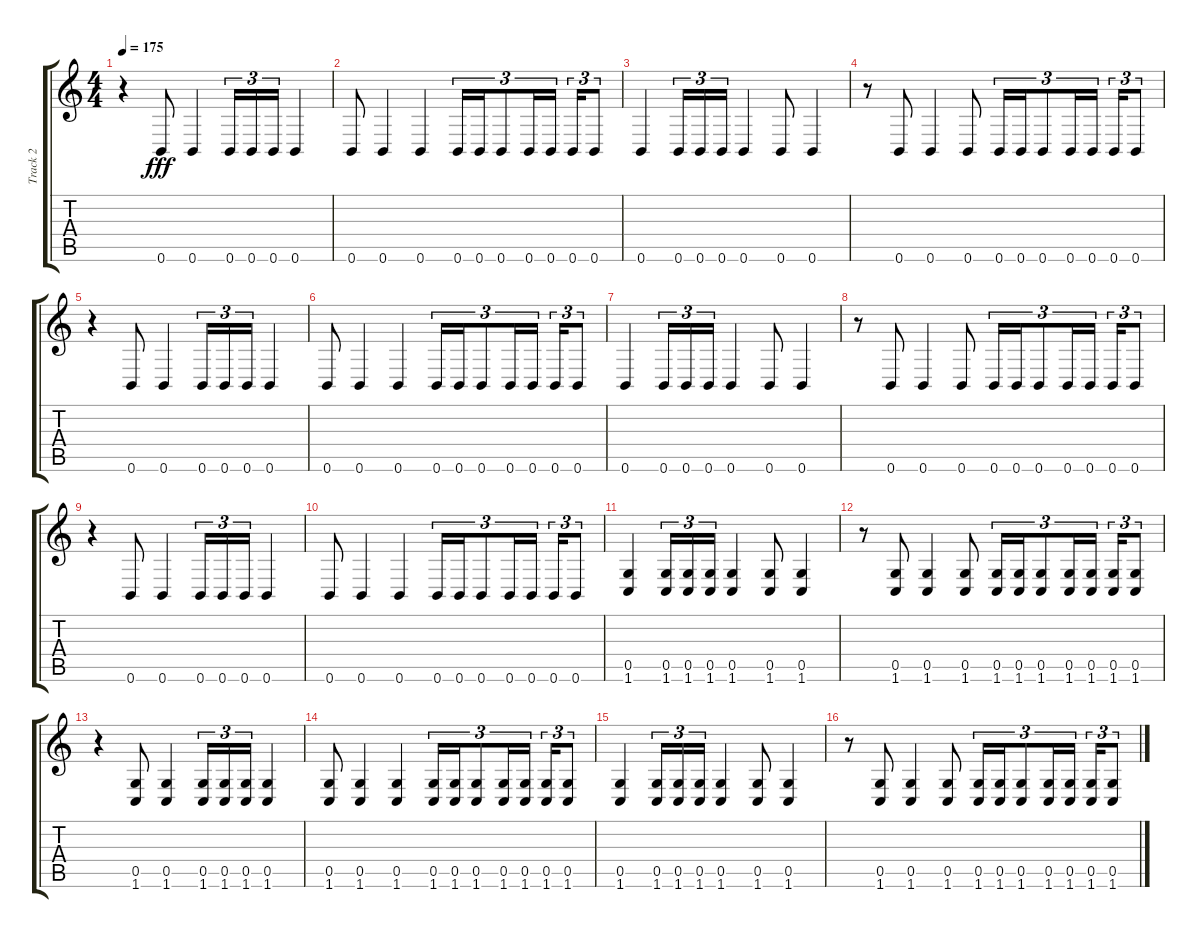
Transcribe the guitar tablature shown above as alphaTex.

\track ("Track 2" "Track 2") {instrument distortionguitar}
\staff {score tabs}
\tuning (D4 A3 F3 C3 G2 B1) {hide}
\ts (4 4)
\tempo 175
\clef g2
\ks c
r.4{dy fff} 0.6.8 0.6.4 0.6.16{tu (3 2)} 0.6.16{tu (3 2)} 0.6.16{tu (3 2)} 0.6.4 |
0.6.8 0.6.4 0.6.4 0.6.16{tu (3 2)} 0.6.16{tu (3 2)} 0.6.8{tu (3 2)} 0.6.16{tu (3 2)} 0.6.16{tu (3 2) beam splitsecondary} 0.6.16{tu (3 2)} 0.6.8{tu (3 2)} |
0.6.4 0.6.16{tu (3 2)} 0.6.16{tu (3 2)} 0.6.16{tu (3 2)} 0.6.4 0.6.8 0.6.4 |
r.8 0.6.8 0.6.4 0.6.8 0.6.16{tu (3 2)} 0.6.16{tu (3 2)} 0.6.8{tu (3 2)} 0.6.16{tu (3 2)} 0.6.16{tu (3 2) beam splitsecondary} 0.6.16{tu (3 2)} 0.6.8{tu (3 2)} |
r.4 0.6.8 0.6.4 0.6.16{tu (3 2)} 0.6.16{tu (3 2)} 0.6.16{tu (3 2)} 0.6.4 |
0.6.8 0.6.4 0.6.4 0.6.16{tu (3 2)} 0.6.16{tu (3 2)} 0.6.8{tu (3 2)} 0.6.16{tu (3 2)} 0.6.16{tu (3 2) beam splitsecondary} 0.6.16{tu (3 2)} 0.6.8{tu (3 2)} |
0.6.4 0.6.16{tu (3 2)} 0.6.16{tu (3 2)} 0.6.16{tu (3 2)} 0.6.4 0.6.8 0.6.4 |
r.8 0.6.8 0.6.4 0.6.8 0.6.16{tu (3 2)} 0.6.16{tu (3 2)} 0.6.8{tu (3 2)} 0.6.16{tu (3 2)} 0.6.16{tu (3 2) beam splitsecondary} 0.6.16{tu (3 2)} 0.6.8{tu (3 2)} |
r.4 0.6.8 0.6.4 0.6.16{tu (3 2)} 0.6.16{tu (3 2)} 0.6.16{tu (3 2)} 0.6.4 |
0.6.8 0.6.4 0.6.4 0.6.16{tu (3 2)} 0.6.16{tu (3 2)} 0.6.8{tu (3 2)} 0.6.16{tu (3 2)} 0.6.16{tu (3 2) beam splitsecondary} 0.6.16{tu (3 2)} 0.6.8{tu (3 2)} |
(0.5 1.6).4 (0.5 1.6).16{tu (3 2)} (0.5 1.6).16{tu (3 2)} (0.5 1.6).16{tu (3 2)} (0.5 1.6).4 (0.5 1.6).8 (0.5 1.6).4 |
r.8 (0.5 1.6).8 (0.5 1.6).4 (0.5 1.6).8 (0.5 1.6).16{tu (3 2)} (0.5 1.6).16{tu (3 2)} (0.5 1.6).8{tu (3 2)} (0.5 1.6).16{tu (3 2)} (0.5 1.6).16{tu (3 2) beam splitsecondary} (0.5 1.6).16{tu (3 2)} (0.5 1.6).8{tu (3 2)} |
r.4 (0.5 1.6).8 (0.5 1.6).4 (0.5 1.6).16{tu (3 2)} (0.5 1.6).16{tu (3 2)} (0.5 1.6).16{tu (3 2)} (0.5 1.6).4 |
(0.5 1.6).8 (0.5 1.6).4 (0.5 1.6).4 (0.5 1.6).16{tu (3 2)} (0.5 1.6).16{tu (3 2)} (0.5 1.6).8{tu (3 2)} (0.5 1.6).16{tu (3 2)} (0.5 1.6).16{tu (3 2) beam splitsecondary} (0.5 1.6).16{tu (3 2)} (0.5 1.6).8{tu (3 2)} |
(0.5 1.6).4 (0.5 1.6).16{tu (3 2)} (0.5 1.6).16{tu (3 2)} (0.5 1.6).16{tu (3 2)} (0.5 1.6).4 (0.5 1.6).8 (0.5 1.6).4 |
r.8 (0.5 1.6).8 (0.5 1.6).4 (0.5 1.6).8 (0.5 1.6).16{tu (3 2)} (0.5 1.6).16{tu (3 2)} (0.5 1.6).8{tu (3 2)} (0.5 1.6).16{tu (3 2)} (0.5 1.6).16{tu (3 2) beam splitsecondary} (0.5 1.6).16{tu (3 2)} (0.5 1.6).8{tu (3 2)}
